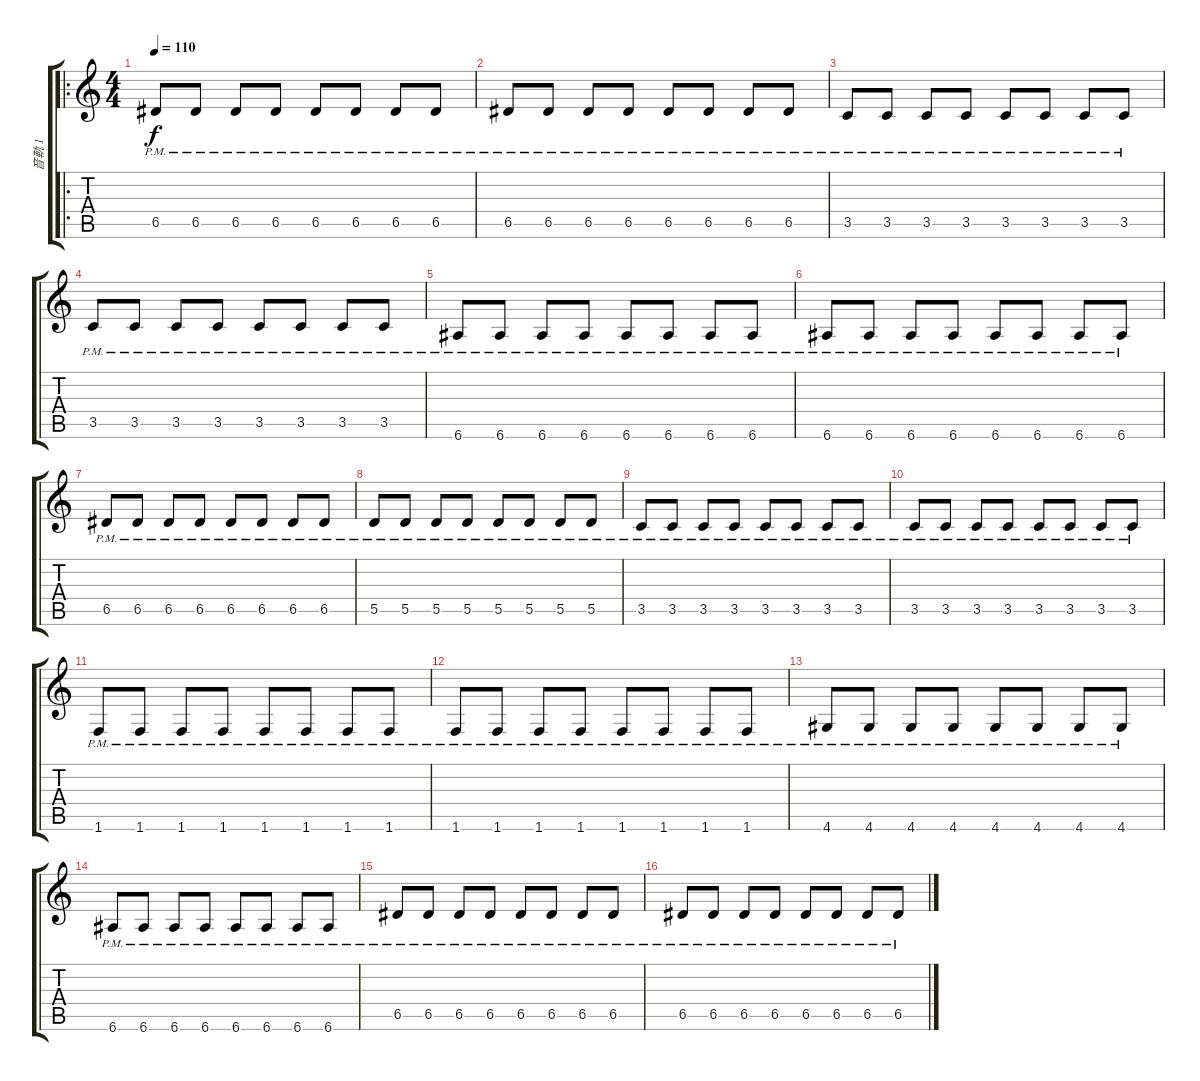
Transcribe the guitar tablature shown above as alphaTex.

\track ("音軌 1" "音軌 1") {instrument electricguitarjazz}
\staff {score tabs}
\tuning (E4 B3 G3 D3 A2 E2) {hide}
\ro
\ts (4 4)
\tempo 110
\clef g2
\ks c
6.5{pm}.8{dy f instrument electricguitarjazz} 6.5{pm}.8 6.5{pm}.8 6.5{pm}.8 6.5{pm}.8 6.5{pm}.8 6.5{pm}.8 6.5{pm}.8 |
6.5{pm}.8 6.5{pm}.8 6.5{pm}.8 6.5{pm}.8 6.5{pm}.8 6.5{pm}.8 6.5{pm}.8 6.5{pm}.8 |
3.5{pm}.8 3.5{pm}.8 3.5{pm}.8 3.5{pm}.8 3.5{pm}.8 3.5{pm}.8 3.5{pm}.8 3.5{pm}.8 |
3.5{pm}.8 3.5{pm}.8 3.5{pm}.8 3.5{pm}.8 3.5{pm}.8 3.5{pm}.8 3.5{pm}.8 3.5{pm}.8 |
6.6{pm}.8 6.6{pm}.8 6.6{pm}.8 6.6{pm}.8 6.6{pm}.8 6.6{pm}.8 6.6{pm}.8 6.6{pm}.8 |
6.6{pm}.8 6.6{pm}.8 6.6{pm}.8 6.6{pm}.8 6.6{pm}.8 6.6{pm}.8 6.6{pm}.8 6.6{pm}.8 |
6.5{pm}.8 6.5{pm}.8 6.5{pm}.8 6.5{pm}.8 6.5{pm}.8 6.5{pm}.8 6.5{pm}.8 6.5{pm}.8 |
5.5{pm}.8 5.5{pm}.8 5.5{pm}.8 5.5{pm}.8 5.5{pm}.8 5.5{pm}.8 5.5{pm}.8 5.5{pm}.8 |
3.5{pm}.8 3.5{pm}.8 3.5{pm}.8 3.5{pm}.8 3.5{pm}.8 3.5{pm}.8 3.5{pm}.8 3.5{pm}.8 |
3.5{pm}.8 3.5{pm}.8 3.5{pm}.8 3.5{pm}.8 3.5{pm}.8 3.5{pm}.8 3.5{pm}.8 3.5{pm}.8 |
1.6{pm}.8 1.6{pm}.8 1.6{pm}.8 1.6{pm}.8 1.6{pm}.8 1.6{pm}.8 1.6{pm}.8 1.6{pm}.8 |
1.6{pm}.8 1.6{pm}.8 1.6{pm}.8 1.6{pm}.8 1.6{pm}.8 1.6{pm}.8 1.6{pm}.8 1.6{pm}.8 |
4.6{pm}.8 4.6{pm}.8 4.6{pm}.8 4.6{pm}.8 4.6{pm}.8 4.6{pm}.8 4.6{pm}.8 4.6{pm}.8 |
6.6{pm}.8 6.6{pm}.8 6.6{pm}.8 6.6{pm}.8 6.6{pm}.8 6.6{pm}.8 6.6{pm}.8 6.6{pm}.8 |
6.5{pm}.8 6.5{pm}.8 6.5{pm}.8 6.5{pm}.8 6.5{pm}.8 6.5{pm}.8 6.5{pm}.8 6.5{pm}.8 |
6.5{pm}.8 6.5{pm}.8 6.5{pm}.8 6.5{pm}.8 6.5{pm}.8 6.5{pm}.8 6.5{pm}.8 6.5{pm}.8
